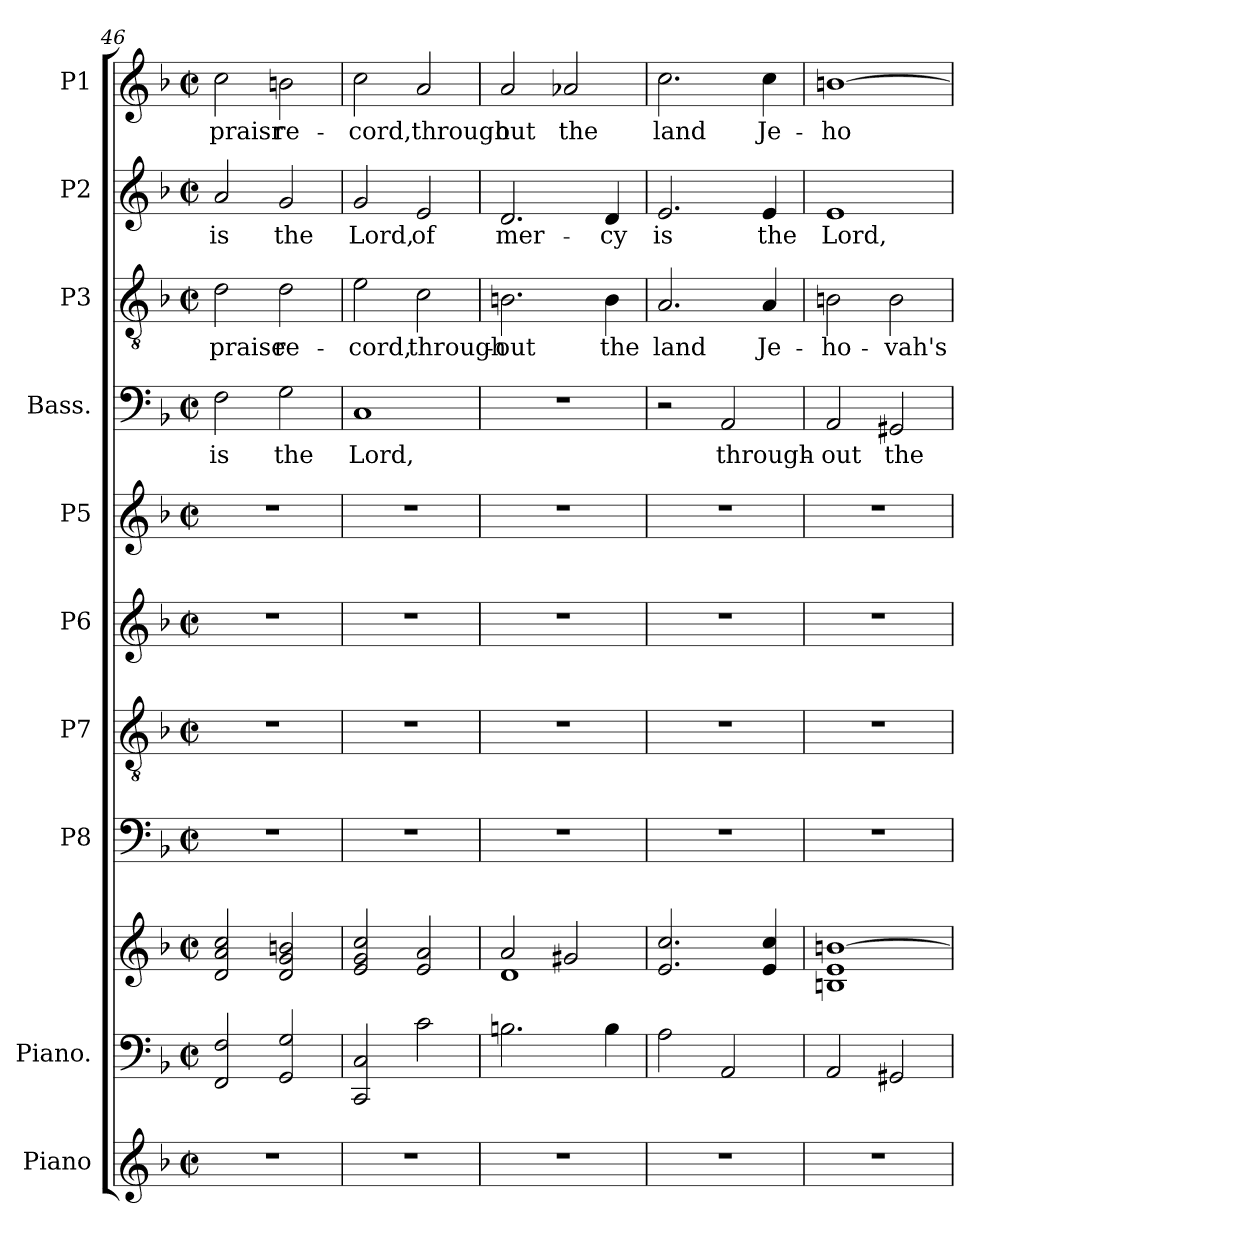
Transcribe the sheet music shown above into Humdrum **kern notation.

**kern	**kern	**kern	**kern	**kern	**kern	**kern	**kern	**text	**kern	**text	**kern	**text	**kern	**text
*part10	*part9	*part9	*part8	*part7	*part6	*part5	*part4	*part4	*part3	*part3	*part2	*part2	*part1	*part1
*staff11	*staff10	*staff9	*staff8	*staff7	*staff6	*staff5	*staff4	*staff4	*staff3	*staff3	*staff2	*staff2	*staff1	*staff1
*I"Piano	*I"Piano.	*	*I"P8	*I"P7	*I"P6	*I"P5	*I"Bass.	*	*I"P3	*	*I"P2	*	*I"P1	*
*I'Pno.	*	*	*	*	*	*	*	*	*	*	*	*	*	*
*clefG2	*clefF4	*clefG2	*clefF4	*clefGv2	*clefG2	*clefG2	*clefF4	*	*clefGv2	*	*clefG2	*	*clefG2	*
*k[b-]	*k[b-]	*k[b-]	*k[b-]	*k[b-]	*k[b-]	*k[b-]	*k[b-]	*	*k[b-]	*	*k[b-]	*	*k[b-]	*
*F:	*F:	*F:	*F:	*F:	*F:	*F:	*F:	*	*F:	*	*F:	*	*F:	*
*M2/2	*M2/2	*M2/2	*M2/2	*M2/2	*M2/2	*M2/2	*M2/2	*	*M2/2	*	*M2/2	*	*M2/2	*
*met(c|)	*met(c|)	*met(c|)	*met(c|)	*met(c|)	*met(c|)	*met(c|)	*met(c|)	*	*met(c|)	*	*met(c|)	*	*met(c|)	*
=46	=46	=46	=46	=46	=46	=46	=46	=46	=46	=46	=46	=46	=46	=46
!	!	!	!	!	!	!	!	!LO:LY:b:color=#000000	!	!	!	!	!	!
!	!	!	!	!	!	!	!	!	!	!LO:LY:b:color=#000000	!	!	!	!
!	!	!	!	!	!	!	!	!	!	!	!	!LO:LY:b:color=#000000	!	!
!	!	!	!	!	!	!	!	!	!	!	!	!	!	!LO:LY:b:color=#000000
1r	2FFi/ 2Fi	2di/ 2ai 2cci	1r	1r	1r	1r	2Fi\	is	2di\	praise	2ai/	is	2cci\	praisr
!	!	!	!	!	!	!	!	!LO:LY:b:color=#000000	!	!	!	!	!	!
!	!	!	!	!	!	!	!	!	!	!LO:LY:b:color=#000000	!	!	!	!
!	!	!	!	!	!	!	!	!	!	!	!	!LO:LY:b:color=#000000	!	!
!	!	!	!	!	!	!	!	!	!	!	!	!	!	!LO:LY:b:color=#000000
.	2GGi/ 2Gi	2di/ 2gi 2bni	.	.	.	.	2Gi\	the	2di\	re-	2gi/	the	2bni\	re-
=47	=47	=47	=47	=47	=47	=47	=47	=47	=47	=47	=47	=47	=47	=47
!	!	!	!	!	!	!	!	!LO:LY:b:color=#000000	!	!	!	!	!	!
!	!	!	!	!	!	!	!	!	!	!LO:LY:b:color=#000000	!	!	!	!
!	!	!	!	!	!	!	!	!	!	!	!	!LO:LY:b:color=#000000	!	!
!	!	!	!	!	!	!	!	!	!	!	!	!	!	!LO:LY:b:color=#000000
1r	2CCi/ 2Ci	2ei/ 2gi 2cci	1r	1r	1r	1r	1Ci	Lord,	2ei\	-cord,	2gi/	Lord,	2cci\	-cord,
!	!	!	!	!	!	!	!	!	!	!LO:LY:b:color=#000000	!	!	!	!
!	!	!	!	!	!	!	!	!	!	!	!	!LO:LY:b:color=#000000	!	!
!	!	!	!	!	!	!	!	!	!	!	!	!	!	!LO:LY:b:color=#000000
.	2ci\	2ei/ 2ai	.	.	.	.	.	.	2ci\	through-	2ei/	of	2ai/	through
=48	=48	=48	=48	=48	=48	=48	=48	=48	=48	=48	=48	=48	=48	=48
*	*	*^	*	*	*	*	*	*	*	*	*	*	*	*
!	!	!	!	!	!	!	!	!	!	!	!LO:LY:b:color=#000000	!	!	!	!
!	!	!	!	!	!	!	!	!	!	!	!	!	!LO:LY:b:color=#000000	!	!
!	!	!	!	!	!	!	!	!	!	!	!	!	!	!	!LO:LY:b:color=#000000
1r	2.Bni\	2ai/	1di	1r	1r	1r	1r	1r	.	2.Bni\	-out	2.di/	mer-	2ai/	out
!	!	!	!	!	!	!	!	!	!	!	!	!	!	!	!LO:LY:b:color=#000000
.	.	2g#Xi/	.	.	.	.	.	.	.	.	.	.	.	2a-Xi/	the
!	!	!	!	!	!	!	!	!	!	!	!LO:LY:b:color=#000000	!	!	!	!
!	!	!	!	!	!	!	!	!	!	!	!	!	!LO:LY:b:color=#000000	!	!
.	4Bi\	.	.	.	.	.	.	.	.	4Bi\	the	4di/	-cy	.	.
*	*	*v	*v	*	*	*	*	*	*	*	*	*	*	*	*
!!LO:PB:g=z
=49	=49	=49	=49	=49	=49	=49	=49	=49	=49	=49	=49	=49	=49	=49
!	!	!	!	!	!	!	!	!	!	!LO:LY:b:color=#000000	!	!	!	!
!	!	!	!	!	!	!	!	!	!	!	!	!LO:LY:b:color=#000000	!	!
!	!	!	!	!	!	!	!	!	!	!	!	!	!	!LO:LY:b:color=#000000
1r	2Ai\	2.ei/ 2.cci	1r	1r	1r	1r	2r	.	2.Ai/	land	2.ei/	is	2.cci\	land
!	!	!	!	!	!	!	!	!LO:LY:b:color=#000000	!	!	!	!	!	!
.	2AAi/	.	.	.	.	.	2AAi/	through-	.	.	.	.	.	.
!	!	!	!	!	!	!	!	!	!	!LO:LY:b:color=#000000	!	!	!	!
!	!	!	!	!	!	!	!	!	!	!	!	!LO:LY:b:color=#000000	!	!
!	!	!	!	!	!	!	!	!	!	!	!	!	!	!LO:LY:b:color=#000000
.	.	4ei/ 4cci	.	.	.	.	.	.	4Ai/	Je-	4ei/	the	4cci\	Je-
=50	=50	=50	=50	=50	=50	=50	=50	=50	=50	=50	=50	=50	=50	=50
!	!	!	!	!	!	!	!	!LO:LY:b:color=#000000	!	!	!	!	!	!
!	!	!	!	!	!	!	!	!	!	!LO:LY:b:color=#000000	!	!	!	!
!	!	!	!	!	!	!	!	!	!	!	!	!LO:LY:b:color=#000000	!	!
!	!	!	!	!	!	!	!	!	!	!	!	!	!	!LO:LY:b:color=#000000
1r	2AAi/	1Bni 1ei [1bni	1r	1r	1r	1r	2AAi/	-out	2Bni\	-ho-	1ei	Lord,	[1bni	-ho-
!	!	!	!	!	!	!	!	!LO:LY:b:color=#000000	!	!	!	!	!	!
!	!	!	!	!	!	!	!	!	!	!LO:LY:b:color=#000000	!	!	!	!
.	2GG#Xi/	.	.	.	.	.	2GG#Xi/	the	2Bi\	-vah's	.	.	.	.
=	=	=	=	=	=	=	=	=	=	=	=	=	=	=
*-	*-	*-	*-	*-	*-	*-	*-	*-	*-	*-	*-	*-	*-	*-
